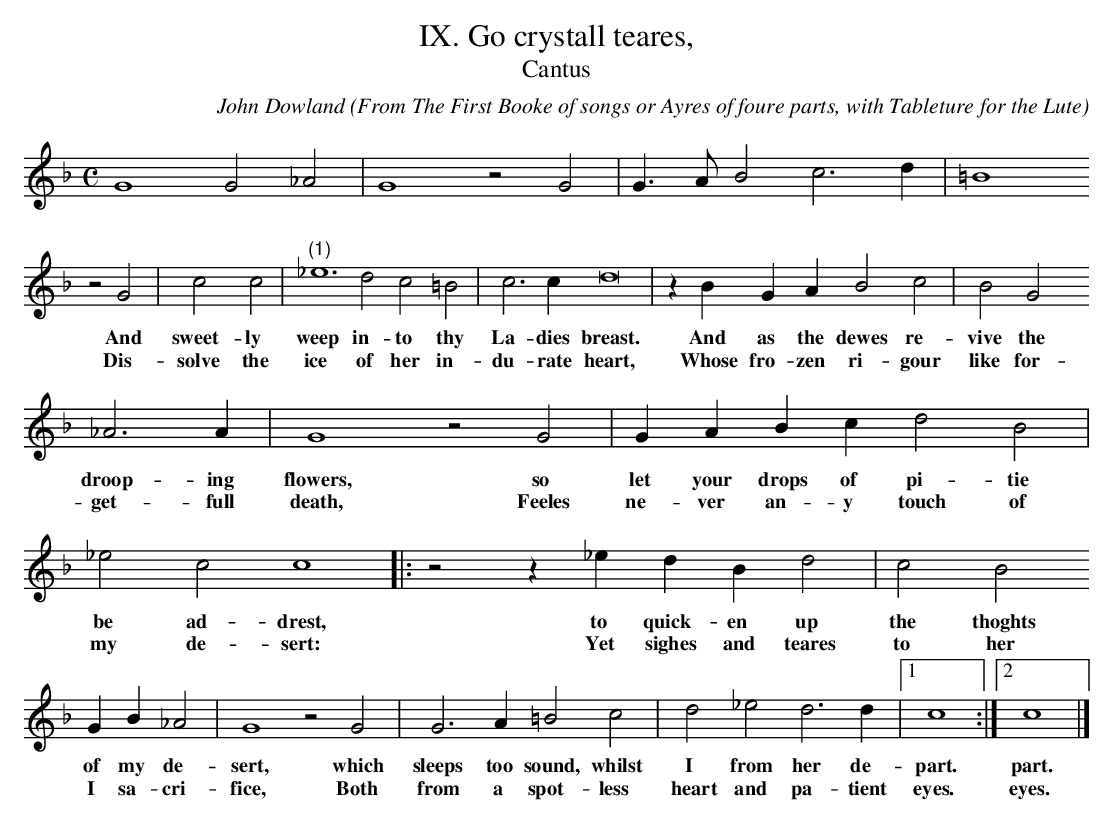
X:1
T:IX. Go crystall teares,
T: Cantus
C: John Dowland
O: From The First Booke of songs or Ayres of foure parts, with Tableture for the Lute
L:1/4
M:C
K:G dor
G4 G2 _A2 | G4 z2 G2 | G>A B2 c3 d | =B4
z2 G2 | c2 c2  |"(1)"_e6 d2 c2 =B2 | c3 c d8 | z B G A B2 c2 | B2 G2
w:And sweet- ly weep in- to thy La- dies breast.  And as the dewes re- vive the
w:Dis- solve the ice of her in- du- rate heart, Whose fro- zen ri- gour like for-
_A3 A | G4 z2 G2 | G A B c d2 B2 | _e2 c2 c4 |:  z2 z  _e d B d2 | c2 B2
w:droop- ing flowers, so let your drops of pi- tie be ad- drest, to quick- en up the thoghts
w: get- full death, Feeles ne- ver an- y touch of my de- sert: Yet sighes and teares to her
   G B _A2 |  G4 z2 G2 | G3   A =B2   c2 | d2    _e2 d3   d |1 c4 :|2 c4 |]
w:of my de- sert, which sleeps too sound, whilst I from her de- part. part.
w: I sa- cri- fice, Both from a spot- less heart and pa- tient eyes.  eyes.
